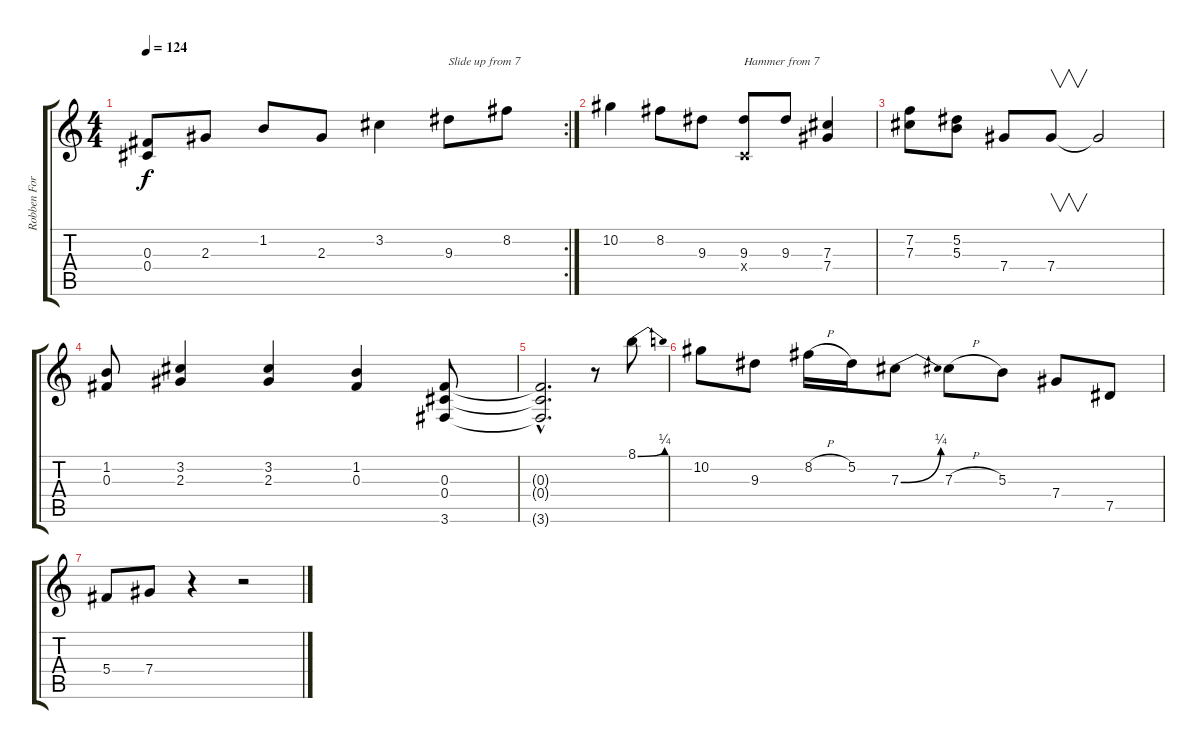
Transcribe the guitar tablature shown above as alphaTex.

\track ("Robben Ford" "Robben For") {instrument overdrivenguitar}
\staff {score tabs}
\tuning (Eb4 Bb3 Gb3 Db3 Ab2 Eb2) {hide}
\rc 2
\ts (4 4)
\tempo 124
\clef g2
\ks c
(0.3{t} 0.4{t}).8{dy f} 2.3.8 1.2.8 2.3.8 3.2.4 9.3.8{txt "Slide up from 7"} 8.2.8 |
10.2.4 8.2.8 9.3.8 (9.3 -1.4{x}).8{txt "Hammer from 7"} 9.3.8 (7.3 7.4).4 |
(7.2 7.3).8 (5.2 5.3).8 7.4.8 7.4.8{v} 7.4{t}.2 |
(1.2 0.3).8 (3.2 2.3).4 (3.2 2.3).4 (1.2 0.3).4 (0.3 0.4 3.6).8 |
(0.3{hac t} 0.4{hac t} 3.6{hac t}).2{d} r.8 8.1{be (bend 0 0 60 1)}.8 |
10.2.8 9.3.8 8.2{h}.16 5.2.16 7.3{be (bend 0 0 60 1)}.8 7.3{h}.8 5.3.8 7.4.8 7.5.8 |
5.4.8 7.4.8 r.4 r.2
